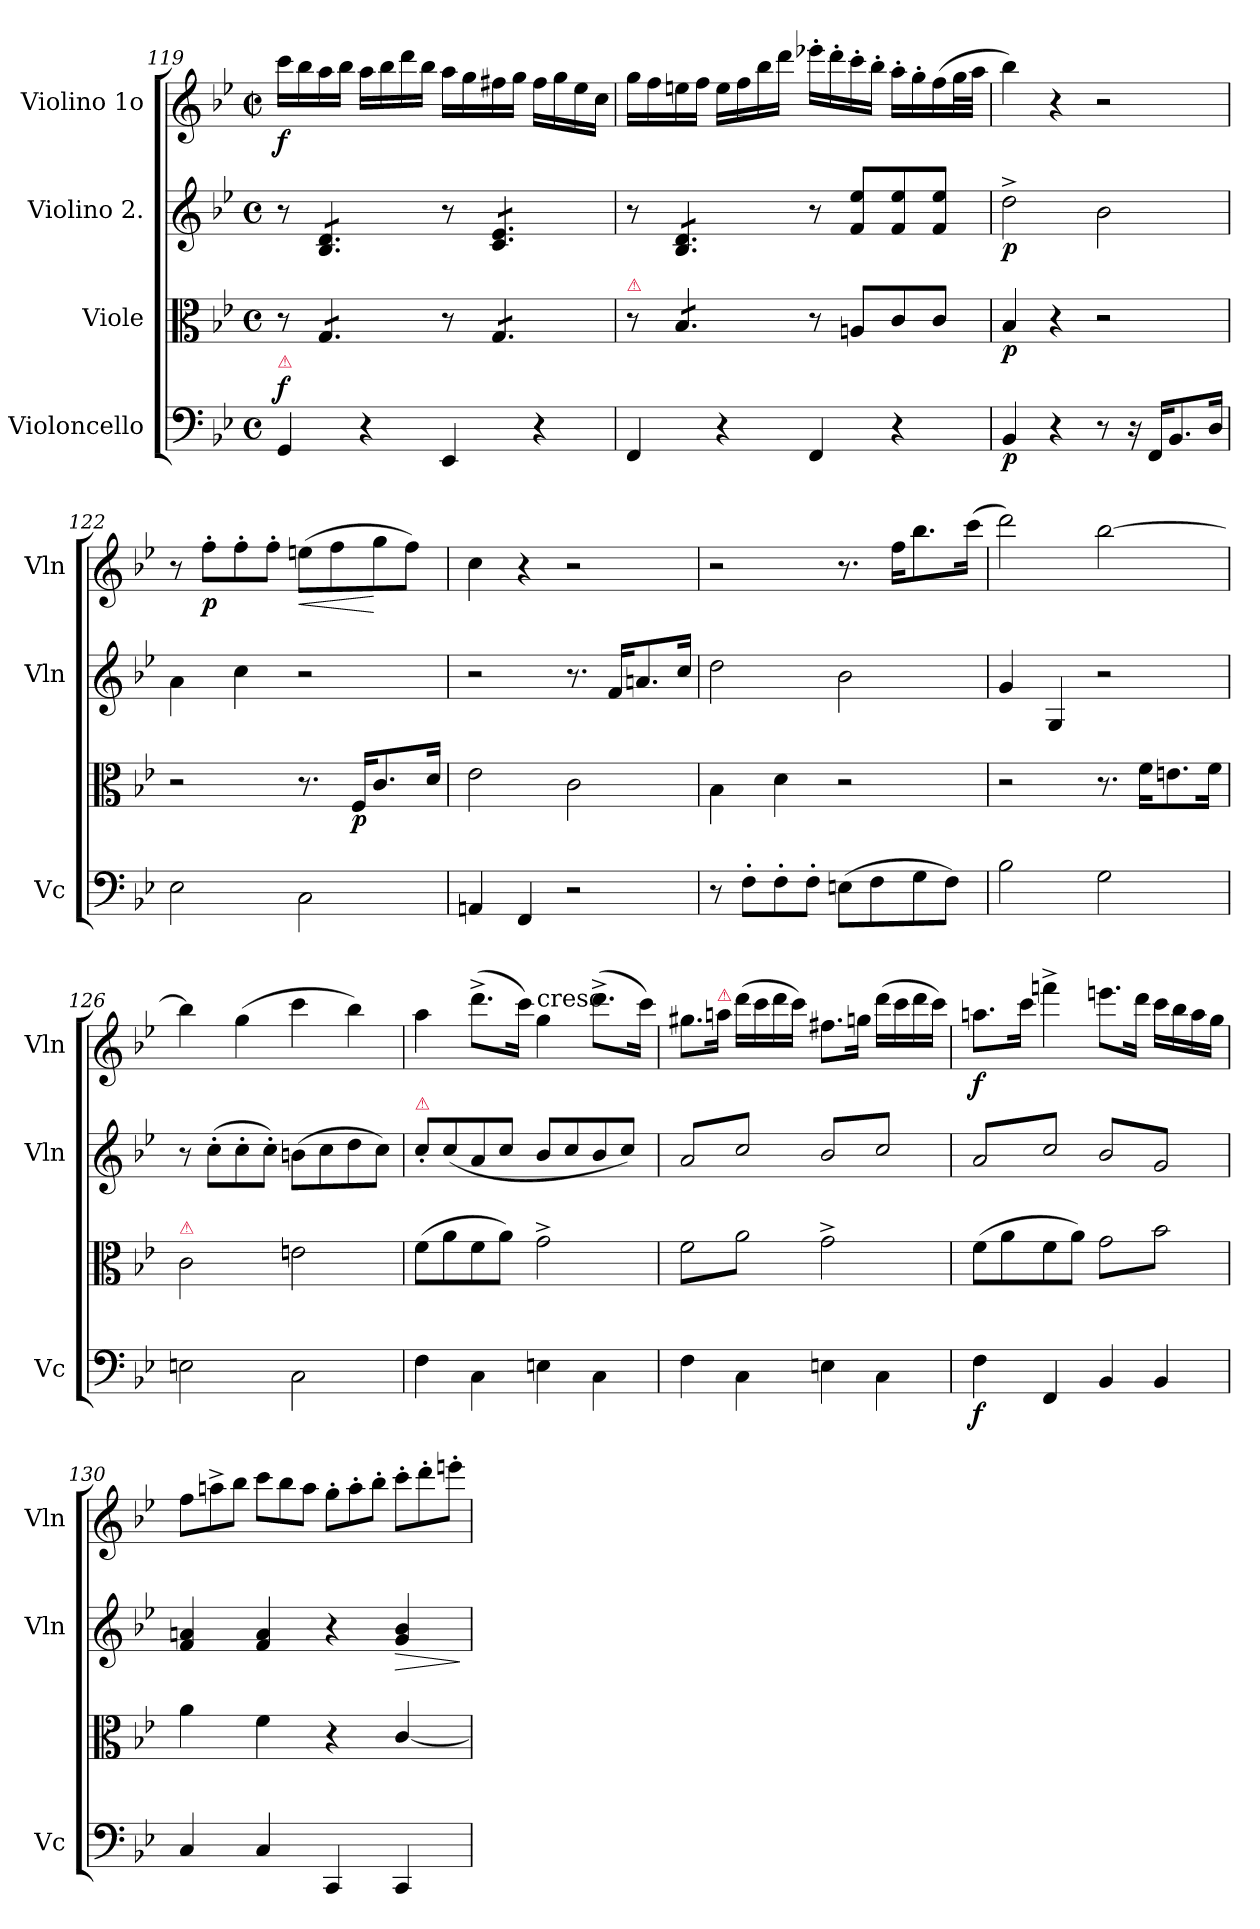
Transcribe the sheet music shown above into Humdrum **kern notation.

**kern	**dynam	**kern	**dynam	**kern	**dynam	**kern	**dynam
*part4	*part4	*part3	*part3	*part2	*part2	*part1	*part1
*staff4	*staff4	*staff3	*staff3	*staff2	*staff2	*staff1	*staff1
*I"Violoncello	*	*I"Viole	*	*I"Violino 2.	*	*I"Violino 1o	*
*I'Vc	*	*	*	*I'Vln	*	*I'Vln	*
*clefF4	*	*clefC3	*	*clefG2	*	*clefG2	*
*k[b-e-]	*	*k[b-e-]	*	*k[b-e-]	*	*k[b-e-]	*
*M4/4	*	*M4/4	*	*M4/4	*	*M4/4	*
*met(c)	*	*met(c)	*	*met(c)	*	*met(c|)	*
=119	=119	=119	=119	=119	=119	=119	=119
!LO:TX:a:color=crimson:t=⚠	!	!	!	!	!	!	!
!	!LO:DY:a	!	!	!	!	!	!
4GG/	f	8r	.	8r	.	16ccc\LL	f
.	.	.	.	.	.	16bb-\	.
*	*	*tremolo	*	*	*	*	*
*	*	*	*	*tremolo	*	*	*
.	.	8G/L	.	8B-/ 8d/L	.	16aa\	.
.	.	.	.	.	.	16bb-\JJ	.
4r	.	8G/	.	8B-/ 8d/	.	16aa\LL	.
.	.	.	.	.	.	16bb-\	.
.	.	8G/J	.	8B-/ 8d/J	.	16ddd\	.
.	.	.	.	.	.	16bb-\JJ	.
4EE-/	.	8r	.	8r	.	16aa\LL	.
.	.	.	.	.	.	16gg\	.
.	.	8G/L	.	8c/ 8e-/L	.	16ff#X\	.
.	.	.	.	.	.	16gg\JJ	.
4r	.	8G/	.	8c/ 8e-/	.	16ff#\LL	.
.	.	.	.	.	.	16gg\	.
.	.	8G/J	.	8c/ 8e-/J	.	16ee-\	.
.	.	.	.	.	.	16cc\JJ	.
=120	=120	=120	=120	=120	=120	=120	=120
!	!	!LO:TX:a:color=crimson:t=⚠	!	!	!	!	!
4FF/	.	8r	.	8r	.	16gg\LL	.
.	.	.	.	.	.	16ff\	.
.	.	8B-/L	.	8B-/ 8d/L	.	16een\	.
.	.	.	.	.	.	16ff\JJ	.
4r	.	8B-/	.	8B-/ 8d/	.	16ee\LL	.
.	.	.	.	.	.	16ff\	.
.	.	8B-/J	.	8B-/ 8d/J	.	16bb-\	.
*	*	*	*	*Xtremolo	*	*	*
*	*	*Xtremolo	*	*	*	*	*
.	.	.	.	.	.	16ddd\JJ	.
4FF/	.	8r	.	8r	.	16eee-X'\LL	.
.	.	.	.	.	.	16ddd'\	.
.	.	8An/L	.	8f/ 8ee-/L	.	16ccc'\	.
.	.	.	.	.	.	16bb-'\JJ	.
4r	.	8c/	.	8f/ 8ee-/	.	16aa'\LL	.
.	.	.	.	.	.	16gg'\	.
.	.	8c/J	.	8f/ 8ee-/J	.	(16ff\	.
.	.	.	.	.	.	32gg\L	.
.	.	.	.	.	.	32aa\JJJ	.
=121	=121	=121	=121	=121	=121	=121	=121
4BB-/	p.	4B-/	p	2dd^<\	p	4bb-\)	.
4r	.	4r	.	.	.	4r	.
8r	.	2r	.	2b-\	.	2r	.
16r	.	.	.	.	.	.	.
16FF/KL	.	.	.	.	.	.	.
8.BB-/	.	.	.	.	.	.	.
16D/Jk	.	.	.	.	.	.	.
=122	=122	=122	=122	=122	=122	=122	=122
2E-\	.	2r	.	4a\	.	8r	.
.	.	.	.	.	.	8ff'\L	p
.	.	.	.	4cc\	.	8ff'\	.
.	.	.	.	.	.	8ff'\J	.
!	!	!	!	!	!	!	!LO:HP:b
2C\	.	8.r	.	2r	.	(8een\L	<
.	.	.	.	.	.	8ff\	.
.	.	16F/KL	p.	.	.	.	.
.	.	8.c/	.	.	.	8gg\	[
.	.	.	.	.	.	8ff\J)	.
.	.	16d/Jk	.	.	.	.	.
=123	=123	=123	=123	=123	=123	=123	=123
4AAn/	.	2e-\	.	2r	.	4cc\	.
4FF/	.	.	.	.	.	4r	.
2r	.	2c\	.	8.r	.	2r	.
.	.	.	.	16f/KL	.	.	.
.	.	.	.	8.an/	.	.	.
.	.	.	.	16cc/Jk	.	.	.
=124	=124	=124	=124	=124	=124	=124	=124
8r	.	4B-\	.	2dd\	.	2r	.
8F'\L	.	.	.	.	.	.	.
8F'\	.	4d\	.	.	.	.	.
8F'\J	.	.	.	.	.	.	.
(8En\L	.	2r	.	2b-\	.	8.r	.
8F\	.	.	.	.	.	.	.
.	.	.	.	.	.	16ff\KL	.
8G\	.	.	.	.	.	8.bb-\	.
8F\J)	.	.	.	.	.	.	.
.	.	.	.	.	.	(16ccc\Jk	.
=125	=125	=125	=125	=125	=125	=125	=125
2B-\	.	2r	.	4g/	.	2ddd\)	.
.	.	.	.	4G/	.	.	.
2G\	.	8.r	.	2r	.	[2bb-\	.
.	.	16f\KL	.	.	.	.	.
.	.	8.en\	.	.	.	.	.
.	.	16f\Jk	.	.	.	.	.
=126	=126	=126	=126	=126	=126	=126	=126
!	!	!LO:TX:a:color=crimson:t=⚠	!	!	!	!	!
2En\	.	2c\	.	8r	.	4bb-\]	.
.	.	.	.	(8cc'\L	.	.	.
.	.	.	.	8cc'\	.	(4gg\	.
.	.	.	.	8cc'\J)	.	.	.
2C\	.	2en\	.	(8bn\L	.	4ccc\	.
.	.	.	.	8cc\	.	.	.
.	.	.	.	8dd\	.	4bb-\)	.
.	.	.	.	8cc\J)	.	.	.
=127	=127	=127	=127	=127	=127	=127	=127
!	!	!	!	!LO:TX:a:color=crimson:t=⚠	!	!	!
4F\	.	(8f\L	.	8cc'/L	.	4aa\	.
.	.	8a\	.	(8cc/	.	.	.
4C\	.	8f\	.	8a/	.	(8.ddd^<\L	.
.	.	8a\J)	.	8cc/J	.	.	.
.	.	.	.	.	.	16ccc\Jk)	.
!	!	!	!	!	!	!LO:TX:t=cresc	!
4En\	.	2g^<\	.	8b-/L	.	4gg\	.
.	.	.	.	8cc/	.	.	.
4C\	.	.	.	8b-/	.	(8.ddd^<\L	.
.	.	.	.	8cc/J)	.	.	.
.	.	.	.	.	.	16ccc\Jk)	.
=128	=128	=128	=128	=128	=128	=128	=128
*	*	*tremolo	*	*	*	*	*
*	*	*	*	*tremolo	*	*	*
4F\	.	(8f\L	.	(8a/L	.	8.gg#X\L	.
.	.	8a\)	.	8cc/)	.	.	.
!	!	!	!	!	!	!LO:TX:a:color=crimson:t=⚠	!
.	.	.	.	.	.	16aan\Jk	.
4C\	.	8f\	.	8a/	.	(16ddd\LL	.
.	.	.	.	.	.	16ccc\	.
.	.	8a\)J	.	8cc/)J	.	16ddd\	.
*	*	*Xtremolo	*	*	*	*	*
.	.	.	.	.	.	16ccc\JJ)	.
4En\	.	2g^<\	.	(8b-/L	.	8.ff#X\L	.
.	.	.	.	8cc/)	.	.	.
.	.	.	.	.	.	16ggn\Jk	.
4C\	.	.	.	8b-/	.	(16ddd\LL	.
.	.	.	.	.	.	16ccc\	.
.	.	.	.	8cc/)J	.	16ddd\	.
.	.	.	.	.	.	16ccc\JJ)	.
=129	=129	=129	=129	=129	=129	=129	=129
4F\	f	(8f\L	.	(8a/L	.	8.aan\L	f
.	.	8a\	.	8cc/)	.	.	.
.	.	.	.	.	.	16ccc\Jk	.
4FF/	.	8f\	.	8a/	.	4fffn^<\	.
.	.	8a\J)	.	8cc/)J	.	.	.
*	*	*tremolo	*	*	*	*	*
4BB-/	.	(8g\L	.	(8b-/L	.	8.eeen\L	.
.	.	8b-\)	.	8g/)	.	.	.
.	.	.	.	.	.	16ddd\Jk	.
4BB-/	.	8g\	.	8b-/	.	16ccc\LL	.
.	.	.	.	.	.	16bb-\	.
.	.	8b-\)J	.	8g/)J	.	16aa\	.
*	*	*	*	*Xtremolo	*	*	*
*	*	*Xtremolo	*	*	*	*	*
.	.	.	.	.	.	16gg\JJ	.
=130	=130	=130	=130	=130	=130	=130	=130
*	*	*	*	*	*	*Xtuplet	*
4C/	.	4a\	.	4f/ 4an/	.	12ff\L	.
.	.	.	.	.	.	12aan^<\	.
.	.	.	.	.	.	.	.
.	.	.	.	.	.	12bb-\J	.
4C/	.	4f\	.	4f/ 4a/	.	12ccc\L	.
.	.	.	.	.	.	12bb-\	.
.	.	.	.	.	.	12aa\J	.
4CC/	.	4r	.	4r	.	12gg'\L	.
.	.	.	.	.	.	12aa'\	.
.	.	.	.	.	.	12bb-'\J	.
!	!	!	!	!	!LO:HP:b	!	!
4CC/	.	[4c/	.	4g/ 4b-/	>	12ccc'\L	.
.	.	.	.	.	.	12ddd'\	.
.	.	.	.	.	.	12eeen'\J	.
.	.	.	.	.	]	.	.
=	=	=	=	=	=	=	=
*-	*-	*-	*-	*-	*-	*-	*-
